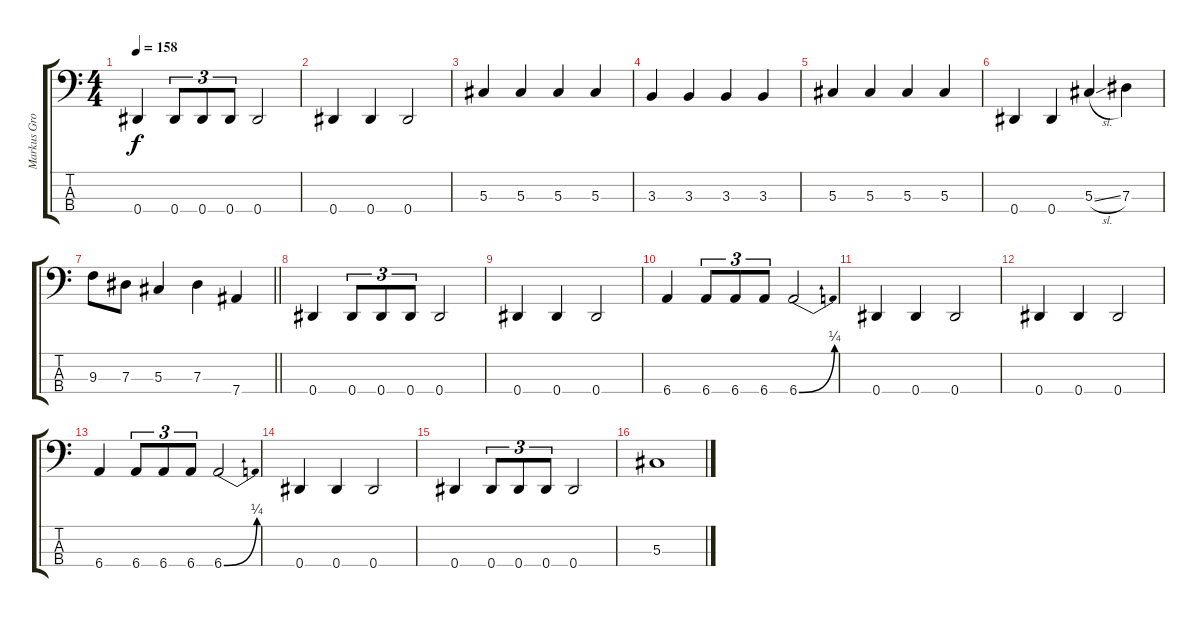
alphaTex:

\track ("Markus Grosskopf" "Markus Gro") {instrument electricbasspick}
\staff {score tabs}
\tuning (Gb2 Db2 Ab1 Eb1) {hide}
\ts (4 4)
\tempo 158
\clef f4
\ks c
0.4.4{dy f} 0.4.8{tu (3 2)} 0.4.8{tu (3 2)} 0.4.8{tu (3 2)} 0.4.2 |
0.4.4 0.4.4 0.4.2 |
5.3.4 5.3.4 5.3.4 5.3.4 |
3.3.4 3.3.4 3.3.4 3.3.4 |
5.3.4 5.3.4 5.3.4 5.3.4 |
0.4.4 0.4.4 5.3{sl}.4 7.3.4 |
\barLineRight lightlight
9.3.8 7.3.8 5.3.4 7.3.4 7.4.4 |
\section ("" "")
0.4.4 0.4.8{tu (3 2)} 0.4.8{tu (3 2)} 0.4.8{tu (3 2)} 0.4.2 |
0.4.4 0.4.4 0.4.2 |
6.4.4 6.4.8{tu (3 2)} 6.4.8{tu (3 2)} 6.4.8{tu (3 2)} 6.4{be (bend 0 0 60 1)}.2 |
0.4.4 0.4.4 0.4.2 |
0.4.4 0.4.4 0.4.2 |
6.4.4 6.4.8{tu (3 2)} 6.4.8{tu (3 2)} 6.4.8{tu (3 2)} 6.4{be (bend 0 0 60 1)}.2 |
0.4.4 0.4.4 0.4.2 |
0.4.4 0.4.8{tu (3 2)} 0.4.8{tu (3 2)} 0.4.8{tu (3 2)} 0.4.2 |
5.3.1
